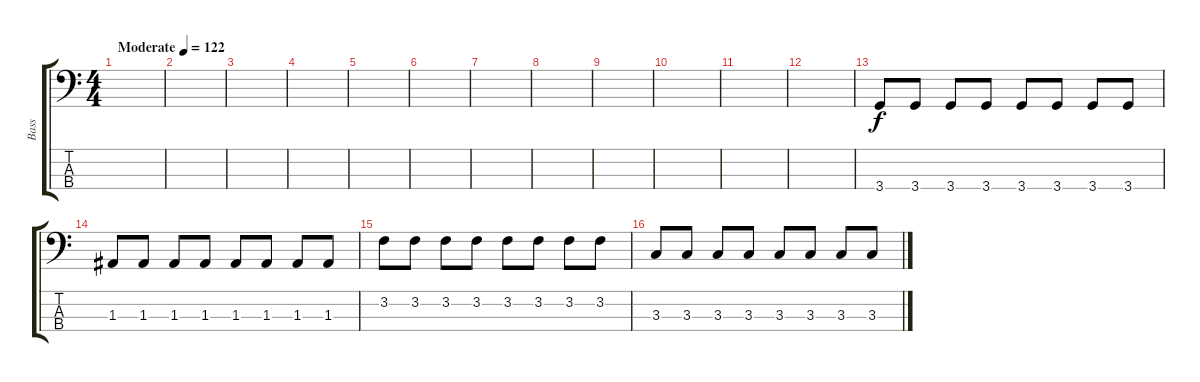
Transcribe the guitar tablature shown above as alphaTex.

\track ("Bass" "Bass") {instrument electricbassfinger}
\staff {score tabs}
\tuning (G2 D2 A1 E1) {hide}
\ts (4 4)
\tempo (122 "Moderate")
\clef f4
\ks c
|
|
|
|
|
|
|
|
|
|
|
|
3.4.8 3.4.8 3.4.8 3.4.8 3.4.8 3.4.8 3.4.8 3.4.8 |
1.3.8 1.3.8 1.3.8 1.3.8 1.3.8 1.3.8 1.3.8 1.3.8 |
3.2.8 3.2.8 3.2.8 3.2.8 3.2.8 3.2.8 3.2.8 3.2.8 |
3.3.8 3.3.8 3.3.8 3.3.8 3.3.8 3.3.8 3.3.8 3.3.8
